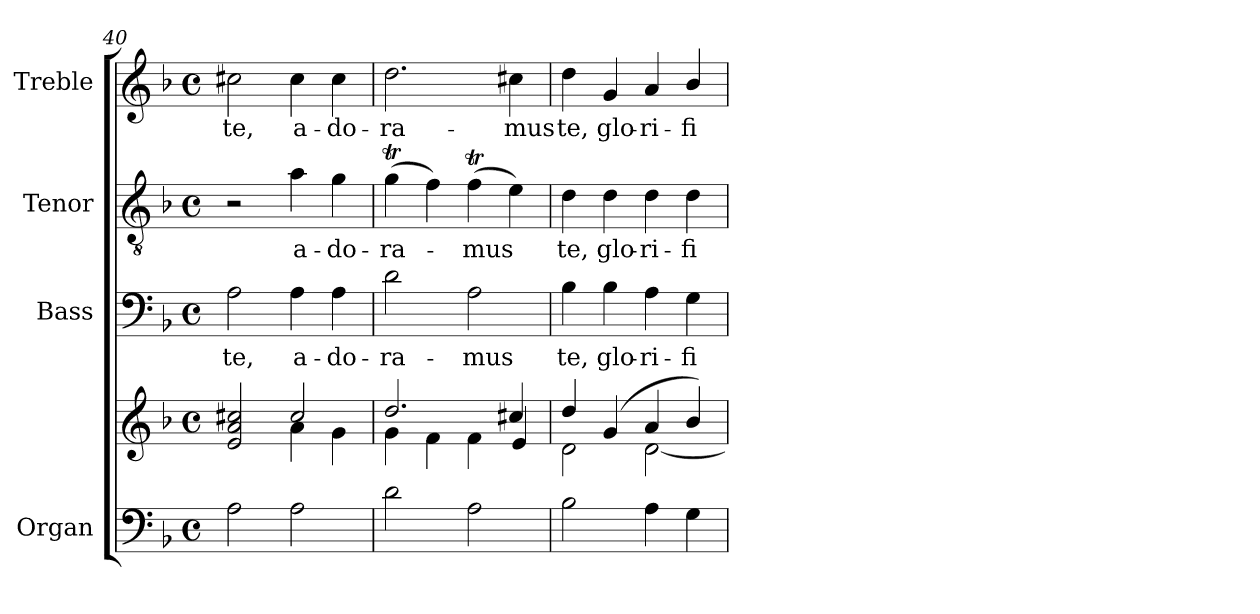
**kern	**kern	**kern	**text	**kern	**text	**kern	**text
*part4	*part4	*part3	*part3	*part2	*part2	*part1	*part1
*staff5	*staff4	*staff3	*staff3	*staff2	*staff2	*staff1	*staff1
*I"Organ	*	*I"Bass	*	*I"Tenor	*	*I"Treble	*
*I'Organ	*	*I'Bass	*	*I'Tenor	*	*I'Treble	*
*clefF4	*clefG2	*clefF4	*	*clefGv2	*	*clefG2	*
*k[b-]	*k[b-]	*k[b-]	*	*k[b-]	*	*k[b-]	*
*F:	*F:	*F:	*	*F:	*	*F:	*
*M4/4	*M4/4	*M4/4	*	*M4/4	*	*M4/4	*
*met(c)	*met(c)	*met(c)	*	*met(c)	*	*met(c)	*
=40	=40	=40	=40	=40	=40	=40	=40
*	*^	*	*	*	*	*	*
!	!	!	!	!LO:LY:b	!	!	!	!LO:LY:b
2A	2e/ 2a/ 2cc#X/	2ryy	2A	te,	2r	.	2cc#X	te,
!	!	!	!	!LO:LY:b	!	!LO:LY:b	!	!LO:LY:b
2A	2cc#/	4a\	4A	a-	4a	a-	4cc#	a-
!	!	!	!	!LO:LY:b	!	!LO:LY:b	!	!LO:LY:b
.	.	4g\	4A	-do-	4g	-do-	4cc#	-do-
=41	=41	=41	=41	=41	=41	=41	=41	=41
!	!	!	!	!LO:LY:b	!	!LO:LY:b	!	!LO:LY:b
2d	2.dd/	4g\	2d	-ra-	(>4gT	-ra-	2.dd	-ra-
.	.	4f\	.	.	4f)	.	.	.
!	!	!	!	!LO:LY:b	!	!LO:LY:b	!	!
2A	.	4f\	2A	-mus	(>4fT	mus	.	.
!	!	!	!	!	!	!	!	!LO:LY:b
.	4cc#X/	4e/	.	.	4e)	.	4cc#X	-mus
=42	=42	=42	=42	=42	=42	=42	=42	=42
!	!	!	!	!LO:LY:b	!	!LO:LY:b	!	!LO:LY:b
2B-	4dd/	2d\	4B-	te,	4d	te,	4dd	te,
!	!	!	!	!LO:LY:b	!	!LO:LY:b	!	!LO:LY:b
.	(>4g/	.	4B-	glo-	4d	glo-	4g	glo-
!	!	!	!	!LO:LY:b	!	!LO:LY:b	!	!LO:LY:b
4A	4a/	[2d\	4A	-ri-	4d	-ri-	4a	-ri-
!	!	!	!	!LO:LY:b	!	!LO:LY:b	!	!LO:LY:b
4G	4b-/)	.	4G	-fi-	4d	-fi-	4b-/	-fi-
*	*v	*v	*	*	*	*	*	*
=	=	=	=	=	=	=	=
*-	*-	*-	*-	*-	*-	*-	*-
